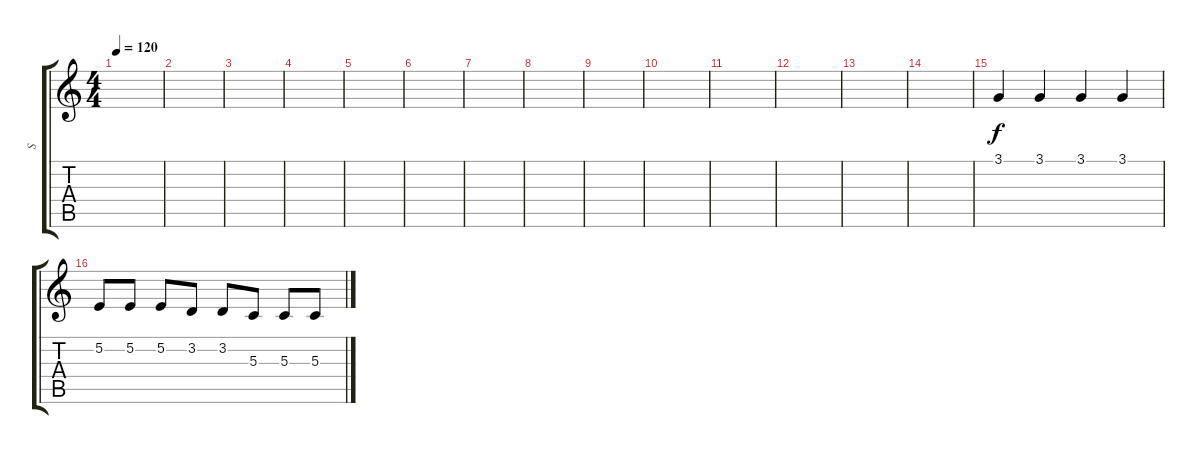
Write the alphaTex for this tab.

\track ("  S  " "  S  ") {instrument englishhorn}
\staff {score tabs}
\tuning (E4 B3 G3 D3 A2 E2) {hide}
\ts (4 4)
\tempo 120
\clef g2
\ks c
|
|
|
|
|
|
|
|
|
|
|
|
|
|
3.1.4 3.1.4 3.1.4 3.1.4 |
5.2.8 5.2.8 5.2.8 3.2.8 3.2.8 5.3.8 5.3.8 5.3.8
